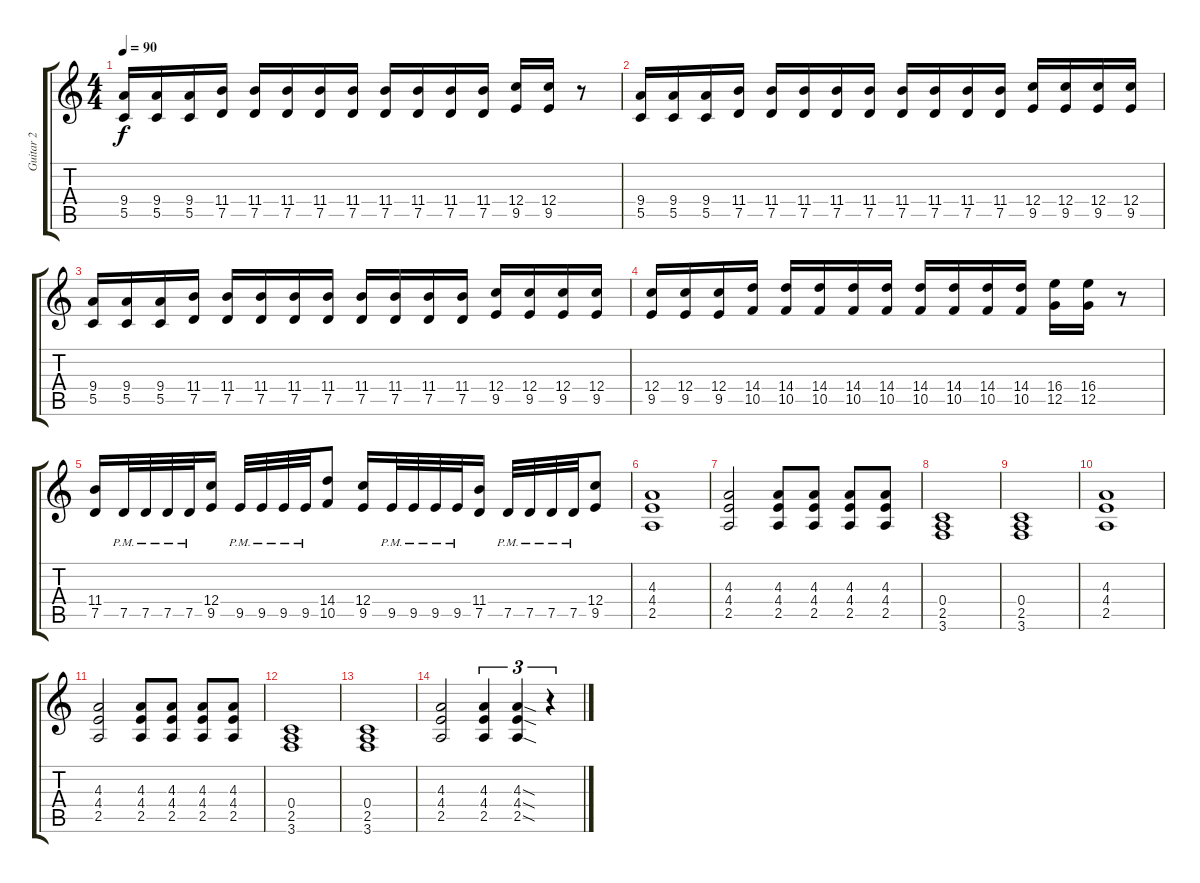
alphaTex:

\track ("Guitar 2" "Guitar 2") {instrument distortionguitar}
\staff {score tabs}
\tuning (D4 A3 F3 C3 G2 D2) {hide}
\ts (4 4)
\tempo 90
\clef g2
\ks c
(9.4 5.5).16{dy f} (9.4 5.5).16 (9.4 5.5).16 (11.4 7.5).16 (11.4 7.5).16 (11.4 7.5).16 (11.4 7.5).16 (11.4 7.5).16 (11.4 7.5).16 (11.4 7.5).16 (11.4 7.5).16 (11.4 7.5).16 (12.4 9.5).16 (12.4 9.5).16 r.8 |
(9.4 5.5).16 (9.4 5.5).16 (9.4 5.5).16 (11.4 7.5).16 (11.4 7.5).16 (11.4 7.5).16 (11.4 7.5).16 (11.4 7.5).16 (11.4 7.5).16 (11.4 7.5).16 (11.4 7.5).16 (11.4 7.5).16 (12.4 9.5).16 (12.4 9.5).16 (12.4 9.5).16 (12.4 9.5).16 |
(9.4 5.5).16 (9.4 5.5).16 (9.4 5.5).16 (11.4 7.5).16 (11.4 7.5).16 (11.4 7.5).16 (11.4 7.5).16 (11.4 7.5).16 (11.4 7.5).16 (11.4 7.5).16 (11.4 7.5).16 (11.4 7.5).16 (12.4 9.5).16 (12.4 9.5).16 (12.4 9.5).16 (12.4 9.5).16 |
(12.4 9.5).16 (12.4 9.5).16 (12.4 9.5).16 (14.4 10.5).16 (14.4 10.5).16 (14.4 10.5).16 (14.4 10.5).16 (14.4 10.5).16 (14.4 10.5).16 (14.4 10.5).16 (14.4 10.5).16 (14.4 10.5).16 (16.4 12.5).16 (16.4 12.5).16 r.8 |
(11.4 7.5).16 7.5{pm}.32 7.5{pm}.32 7.5{pm}.32 7.5{pm}.32 (12.4 9.5).16 9.5{pm}.32 9.5{pm}.32 9.5{pm}.32 9.5{pm}.32 (14.4 10.5).8 (12.4 9.5).16 9.5{pm}.32 9.5{pm}.32 9.5{pm}.32 9.5{pm}.32 (11.4 7.5).16 7.5{pm}.32 7.5{pm}.32 7.5{pm}.32 7.5{pm}.32 (12.4 9.5).8 |
(4.3 4.4 2.5).1 |
(4.3 4.4 2.5).2 (4.3 4.4 2.5).8 (4.3 4.4 2.5).8 (4.3 4.4 2.5).8 (4.3 4.4 2.5).8 |
(0.4 2.5 3.6).1 |
(0.4 2.5 3.6).1 |
(4.3 4.4 2.5).1 |
(4.3 4.4 2.5).2 (4.3 4.4 2.5).8 (4.3 4.4 2.5).8 (4.3 4.4 2.5).8 (4.3 4.4 2.5).8 |
(0.4 2.5 3.6).1 |
(0.4 2.5 3.6).1 |
(4.3 4.4 2.5).2 (4.3 4.4 2.5).4{tu (3 2)} (4.3{sod} 4.4{sod} 2.5{sod}).4{tu (3 2)} r.4{tu (3 2)}
